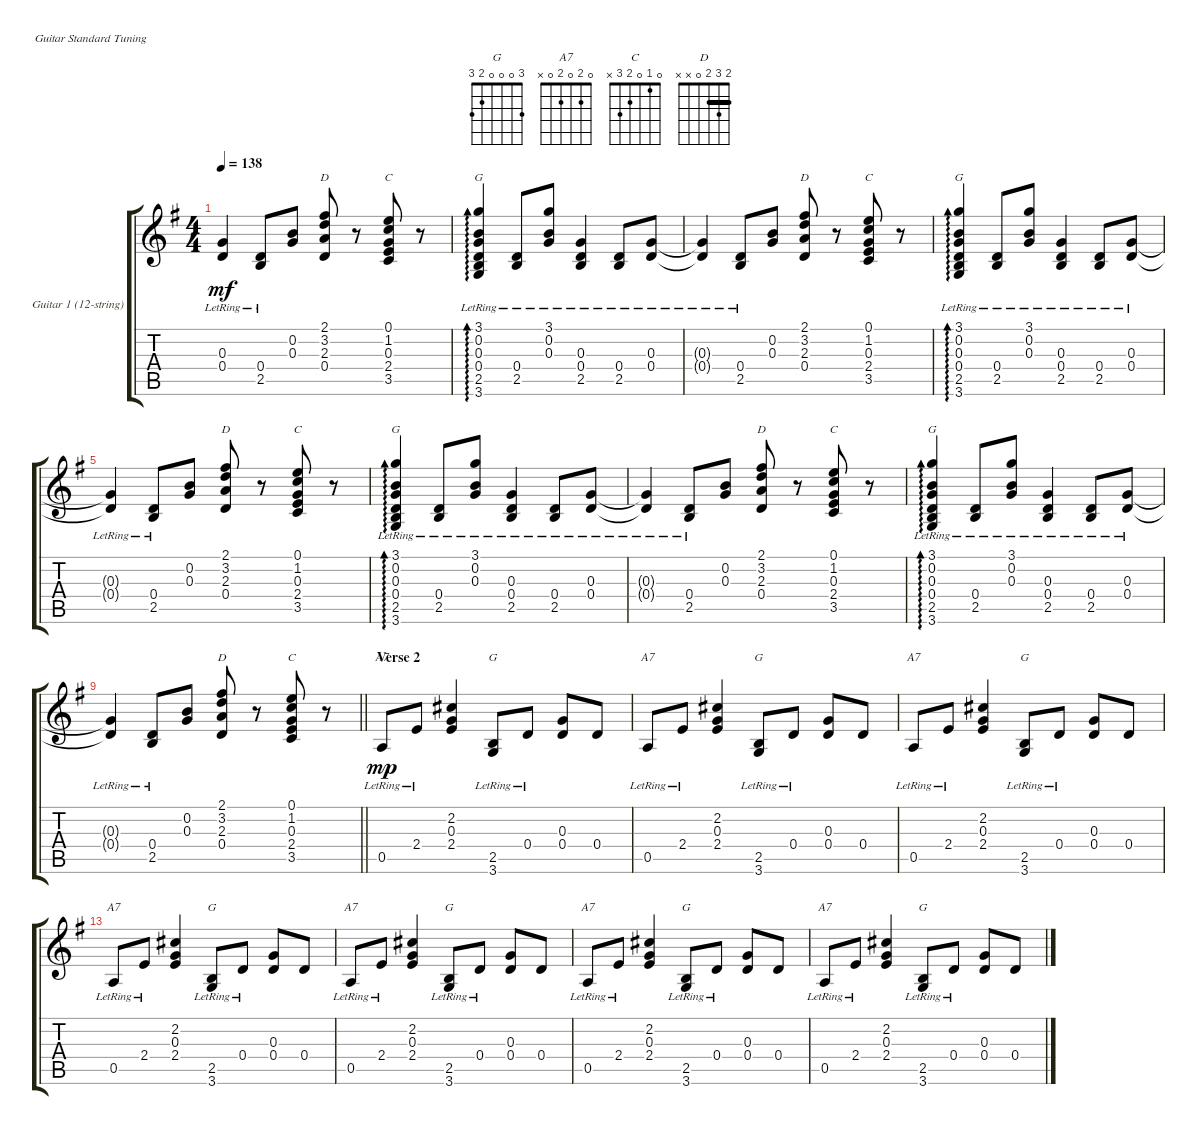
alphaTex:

\defaultSystemsLayout 4
\bracketExtendMode groupsimilarinstruments
\useSystemSignSeparator
\multiBarRest
\multiTrackTrackNamePolicy allsystems
\firstSystemTrackNameMode fullname
\firstSystemTrackNameOrientation horizontal
\otherSystemsTrackNameOrientation horizontal
\defaultBarNumberDisplay FirstOfSystem
\track ("Guitar 1 (12-string)" "Gtr. 1") {multiBarRest instrument electricguitarclean}
\staff {score tabs}
\tuning (E4 B3 G3 D3 A2 E2)
\chord ("G" 3 0 0 0 2 3)
\chord ("A7" 0 2 0 2 0 x)
\chord ("C" 0 1 0 2 3 x)
\chord ("D" 2 3 2 0 x x) {barre 2}
\ts (4 4)
\tempo 138
\clef g2
\ks g
(0.4{lr t} 0.3{lr t}).4{dy mf} (2.5{lr} 0.4{lr}).8 (0.2 0.3).8 (3.2 2.3 0.4 2.1).8{ch "D"} r.8 (0.1 1.2 0.3 2.4 3.5).8{ch "C"} r.8 |
(3.6{lr} 2.5{lr} 0.4{lr} 0.3{lr} 0.2{lr} 3.1{lr}).4{ad 0 ch "G"} (2.5{lr} 0.4{lr}).8 (3.1{lr} 0.2{lr} 0.3{lr}).8 (2.5{lr} 0.4{lr} 0.3{lr}).4 (2.5{lr} 0.4{lr}).8 (0.3{lr} 0.4{lr}).8 |
(0.4{lr t} 0.3{lr t}).4 (2.5{lr} 0.4{lr}).8 (0.2 0.3).8 (3.2 2.3 0.4 2.1).8{ch "D"} r.8 (0.1 1.2 0.3 2.4 3.5).8{ch "C"} r.8 |
(3.6{lr} 2.5{lr} 0.4{lr} 0.3{lr} 0.2{lr} 3.1{lr}).4{ad 0 ch "G"} (2.5{lr} 0.4{lr}).8 (3.1{lr} 0.2{lr} 0.3{lr}).8 (2.5{lr} 0.4{lr} 0.3{lr}).4 (2.5{lr} 0.4{lr}).8 (0.3{lr} 0.4{lr}).8 |
(0.4{lr t} 0.3{lr t}).4 (2.5{lr} 0.4{lr}).8 (0.2 0.3).8 (3.2 2.3 0.4 2.1).8{ch "D"} r.8 (0.1 1.2 0.3 2.4 3.5).8{ch "C"} r.8 |
(3.6{lr} 2.5{lr} 0.4{lr} 0.3{lr} 0.2{lr} 3.1{lr}).4{ad 0 ch "G"} (2.5{lr} 0.4{lr}).8 (3.1{lr} 0.2{lr} 0.3{lr}).8 (2.5{lr} 0.4{lr} 0.3{lr}).4 (2.5{lr} 0.4{lr}).8 (0.3{lr} 0.4{lr}).8 |
(0.4{lr t} 0.3{lr t}).4 (2.5{lr} 0.4{lr}).8 (0.2 0.3).8 (3.2 2.3 0.4 2.1).8{ch "D"} r.8 (0.1 1.2 0.3 2.4 3.5).8{ch "C"} r.8 |
(3.6{lr} 2.5{lr} 0.4{lr} 0.3{lr} 0.2{lr} 3.1{lr}).4{ad 0 ch "G"} (2.5{lr} 0.4{lr}).8 (3.1{lr} 0.2{lr} 0.3{lr}).8 (2.5{lr} 0.4{lr} 0.3{lr}).4 (2.5{lr} 0.4{lr}).8 (0.3{lr} 0.4{lr}).8 |
\barLineRight lightlight
(0.4{lr t} 0.3{lr t}).4 (2.5{lr} 0.4{lr}).8 (0.2 0.3).8 (3.2 2.3 0.4 2.1).8{ch "D"} r.8 (0.1 1.2 0.3 2.4 3.5).8{ch "C"} r.8 |
\section ("" "Verse 2")
0.5{lr}.8{ch "A7" dy mp} 2.4{lr}.8 (2.4 0.3 2.2).4 (3.6{lr} 2.5{lr}).8{ch "G"} 0.4{lr}.8 (0.4 0.3).8 0.4.8 |
0.5{lr}.8{ch "A7"} 2.4{lr}.8 (2.4 0.3 2.2).4 (3.6{lr} 2.5{lr}).8{ch "G"} 0.4{lr}.8 (0.4 0.3).8 0.4.8 |
0.5{lr}.8{ch "A7"} 2.4{lr}.8 (2.4 0.3 2.2).4 (3.6{lr} 2.5{lr}).8{ch "G"} 0.4{lr}.8 (0.4 0.3).8 0.4.8 |
0.5{lr}.8{ch "A7"} 2.4{lr}.8 (2.4 0.3 2.2).4 (3.6{lr} 2.5{lr}).8{ch "G"} 0.4{lr}.8 (0.4 0.3).8 0.4.8 |
0.5{lr}.8{ch "A7"} 2.4{lr}.8 (2.4 0.3 2.2).4 (3.6{lr} 2.5{lr}).8{ch "G"} 0.4{lr}.8 (0.4 0.3).8 0.4.8 |
0.5{lr}.8{ch "A7"} 2.4{lr}.8 (2.4 0.3 2.2).4 (3.6{lr} 2.5{lr}).8{ch "G"} 0.4{lr}.8 (0.4 0.3).8 0.4.8 |
0.5{lr}.8{ch "A7"} 2.4{lr}.8 (2.4 0.3 2.2).4 (3.6{lr} 2.5{lr}).8{ch "G"} 0.4{lr}.8 (0.4 0.3).8 0.4.8
